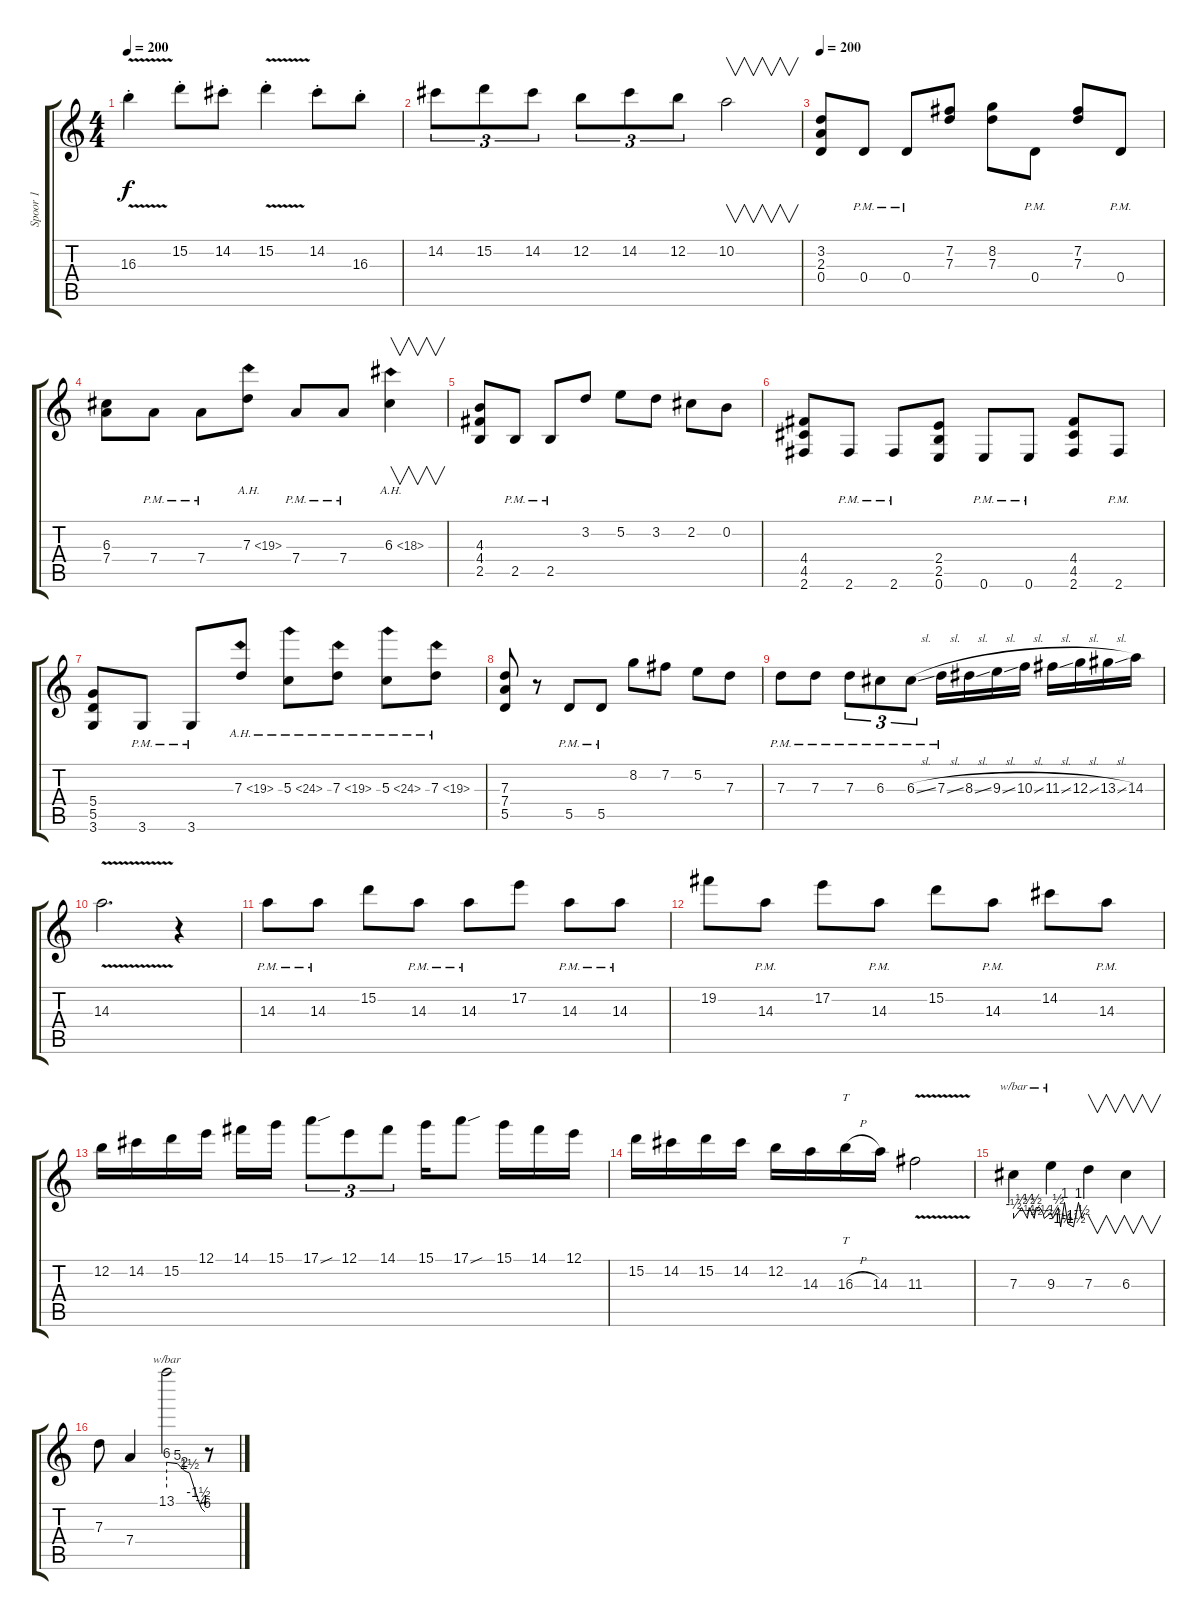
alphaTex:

\track ("Spoor 1" "Spoor 1") {instrument distortionguitar}
\staff {score tabs}
\tuning (E4 B3 G3 D3 A2 E2) {hide}
\ts (4 4)
\tempo 200
\clef g2
\ks c
16.3{v st}.4{dy f} 15.2{st}.8 14.2{st}.8 15.2{v st}.4 14.2{st}.8 16.3{st}.8 |
14.2.8{tu (3 2)} 15.2.8{tu (3 2)} 14.2.8{tu (3 2)} 12.2.8{tu (3 2)} 14.2.8{tu (3 2)} 12.2.8{tu (3 2)} 10.2.2{v} |
\tempo 200
(3.2 2.3 0.4).8{instrument distortionguitar} 0.4{pm}.8 0.4{pm}.8 (7.2 7.3).8 (8.2 7.3).8 0.4{pm}.8 (7.2 7.3).8 0.4{pm}.8 |
(6.3 7.4).8 7.4{pm}.8 7.4{pm}.8 7.3{ah 12}.8 7.4{pm}.8 7.4{pm}.8 6.3{ah 12}.4{v} |
(4.3 4.4 2.5).8 2.5{pm}.8 2.5{pm}.8 3.2.8 5.2.8 3.2.8 2.2.8 0.2.8 |
(4.4 4.5 2.6).8 2.6{pm}.8 2.6{pm}.8 (2.4 2.5 0.6).8 0.6{pm}.8 0.6{pm}.8 (4.4 4.5 2.6).8 2.6{pm}.8 |
(5.4 5.5 3.6).8 3.6{pm}.8 3.6{pm}.8 7.3{ah 12}.8 5.3{ah 19}.8 7.3{ah 12}.8 5.3{ah 19}.8 7.3{ah 12}.8 |
(7.3 7.4 5.5).8 r.8 5.5{pm}.8 5.5{pm}.8 8.2.8 7.2.8 5.2.8 7.3.8{txt ""} |
7.3{pm}.8 7.3{pm}.8 7.3{pm}.8{tu (3 2)} 6.3{pm}.8{tu (3 2)} 6.3{sl pm}.8{tu (3 2)} 7.3{sl pm}.16 8.3{sl}.16 9.3{sl}.16 10.3{sl}.16 11.3{sl}.16 12.3{sl}.16 13.3{sl}.16 14.3.16 |
14.3{v}.2{d} r.4 |
14.3{pm}.8 14.3{pm}.8 15.2.8 14.3{pm}.8 14.3{pm}.8 17.2.8 14.3{pm}.8 14.3{pm}.8 |
19.2.8 14.3{pm}.8 17.2.8 14.3{pm}.8 15.2.8 14.3{pm}.8 14.2.8 14.3{pm}.8 |
12.2.16 14.2.16 15.2.16 12.1.16 14.1.16 15.1.16 17.1{sou}.8{tu (3 2)} 12.1.8{tu (3 2)} 14.1.8{tu (3 2)} 15.1.16 17.1{sou}.8 15.1.16 14.1.16 12.1.16 |
15.2.16 14.2.16 15.2.16 14.2.16 12.2.16 14.3.16 16.3{h}.16{tt} 14.3.16 11.3{v}.2 |
7.3.4{tbe (custom default 0 -2 13 2 22 -2 25 2 33 -2 36 2 42 2 47 0 49 -2 60 0)} 9.3.4{tbe (custom default 0 0 3 -2 13 2 17 -6 24 4 30 -4 40 -6 49 4 55 -2 60 0)} 7.3.4{v} 6.3.4{v} |
7.3.8 7.4.4 13.1.2{tbe (custom default 0 24 17 20 28 8 36 6 50 -6 55 -16 60 -24)} r.8
